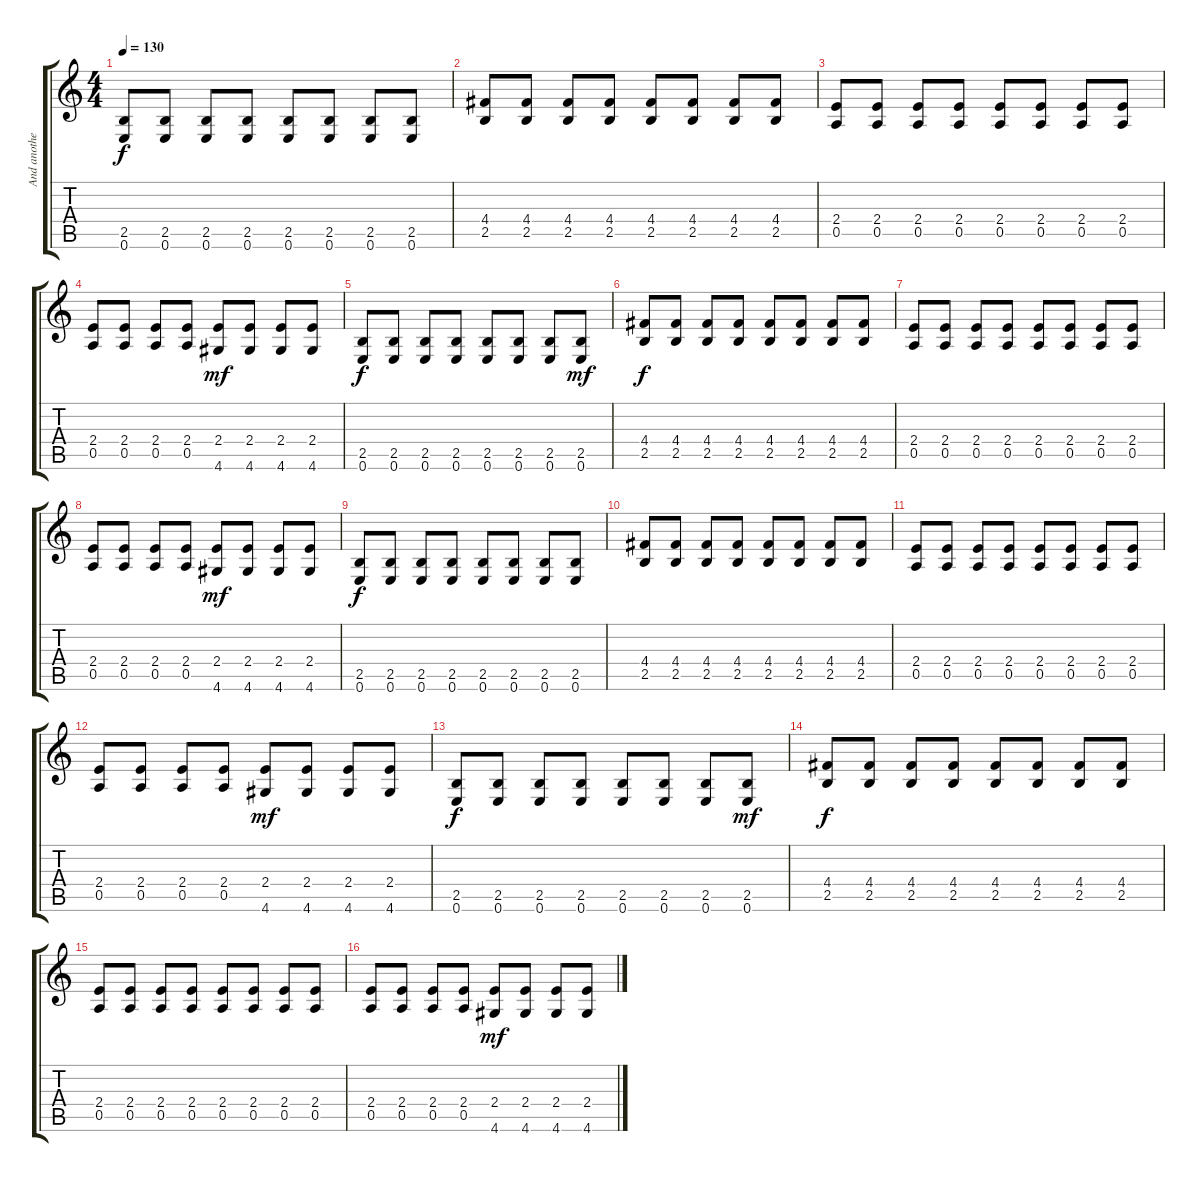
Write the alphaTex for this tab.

\track ("And another guitar ..!" "And anothe") {instrument electricguitarjazz}
\staff {score tabs}
\tuning (E4 B3 G3 D3 A2 E2) {hide}
\ts (4 4)
\tempo 130
\clef g2
\ks c
(2.5 0.6).8{dy f} (2.5 0.6).8 (2.5 0.6).8 (2.5 0.6).8 (2.5 0.6).8 (2.5 0.6).8 (2.5 0.6).8 (2.5 0.6).8 |
(4.4 2.5).8 (4.4 2.5).8 (4.4 2.5).8 (4.4 2.5).8 (4.4 2.5).8 (4.4 2.5).8 (4.4 2.5).8 (4.4 2.5).8 |
(2.4 0.5).8 (2.4 0.5).8 (2.4 0.5).8 (2.4 0.5).8 (2.4 0.5).8 (2.4 0.5).8 (2.4 0.5).8 (2.4 0.5).8 |
(2.4 0.5).8 (2.4 0.5).8 (2.4 0.5).8 (2.4 0.5).8 (2.4 4.6).8{dy mf} (2.4 4.6).8 (2.4 4.6).8 (2.4 4.6).8 |
(2.5 0.6).8{dy f} (2.5 0.6).8 (2.5 0.6).8 (2.5 0.6).8 (2.5 0.6).8 (2.5 0.6).8 (2.5 0.6).8 (2.5 0.6).8{dy mf} |
(4.4 2.5).8{dy f} (4.4 2.5).8 (4.4 2.5).8 (4.4 2.5).8 (4.4 2.5).8 (4.4 2.5).8 (4.4 2.5).8 (4.4 2.5).8 |
(2.4 0.5).8 (2.4 0.5).8 (2.4 0.5).8 (2.4 0.5).8 (2.4 0.5).8 (2.4 0.5).8 (2.4 0.5).8 (2.4 0.5).8 |
(2.4 0.5).8 (2.4 0.5).8 (2.4 0.5).8 (2.4 0.5).8 (2.4 4.6).8{dy mf} (2.4 4.6).8 (2.4 4.6).8 (2.4 4.6).8 |
(2.5 0.6).8{dy f} (2.5 0.6).8 (2.5 0.6).8 (2.5 0.6).8 (2.5 0.6).8 (2.5 0.6).8 (2.5 0.6).8 (2.5 0.6).8 |
(4.4 2.5).8 (4.4 2.5).8 (4.4 2.5).8 (4.4 2.5).8 (4.4 2.5).8 (4.4 2.5).8 (4.4 2.5).8 (4.4 2.5).8 |
(2.4 0.5).8 (2.4 0.5).8 (2.4 0.5).8 (2.4 0.5).8 (2.4 0.5).8 (2.4 0.5).8 (2.4 0.5).8 (2.4 0.5).8 |
(2.4 0.5).8 (2.4 0.5).8 (2.4 0.5).8 (2.4 0.5).8 (2.4 4.6).8{dy mf} (2.4 4.6).8 (2.4 4.6).8 (2.4 4.6).8 |
(2.5 0.6).8{dy f} (2.5 0.6).8 (2.5 0.6).8 (2.5 0.6).8 (2.5 0.6).8 (2.5 0.6).8 (2.5 0.6).8 (2.5 0.6).8{dy mf} |
(4.4 2.5).8{dy f} (4.4 2.5).8 (4.4 2.5).8 (4.4 2.5).8 (4.4 2.5).8 (4.4 2.5).8 (4.4 2.5).8 (4.4 2.5).8 |
(2.4 0.5).8 (2.4 0.5).8 (2.4 0.5).8 (2.4 0.5).8 (2.4 0.5).8 (2.4 0.5).8 (2.4 0.5).8 (2.4 0.5).8 |
(2.4 0.5).8 (2.4 0.5).8 (2.4 0.5).8 (2.4 0.5).8 (2.4 4.6).8{dy mf} (2.4 4.6).8 (2.4 4.6).8 (2.4 4.6).8
